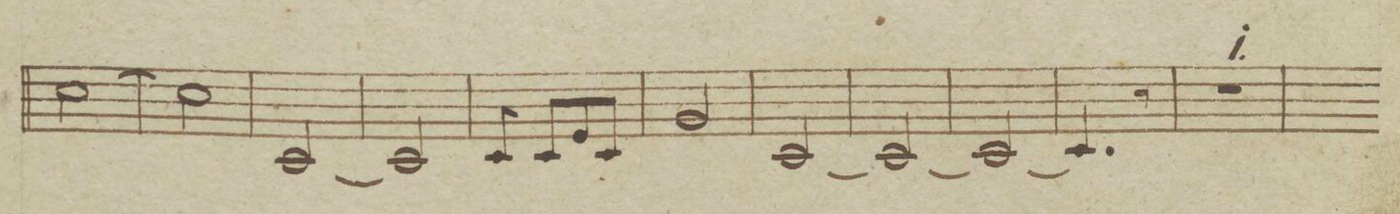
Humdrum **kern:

**kern	**dynam
*I"Viola	*
*clefC3	*
*k[f#]	*
*met(c)	*
*M2/4	*
[2d\	.
=122	=122
2d\]	.
=123	=123
[2D/	.
=124	=124
2D/]	.
=125	=125
8D/	.
8D/L	.
8F#/	.
8D/J	.
=126	=126
2A/	.
=127	=127
[2D/	.
=128	=128
2D/_	.
=129	=129
2D/_	.
=130	=130
4.D/]	.
8r	.
=131	=131
2r	.
=132	=132
*-	*-
